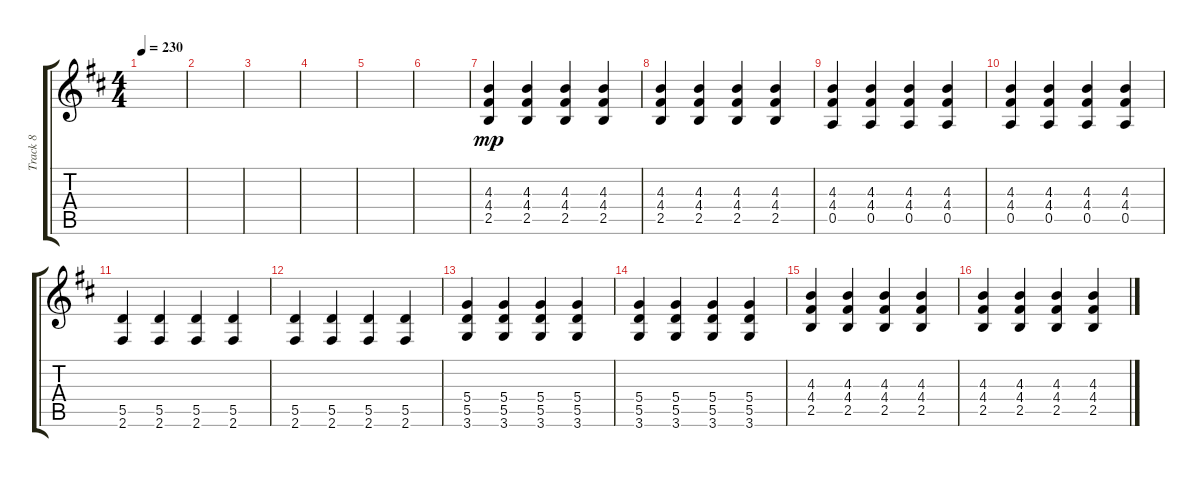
\track ("Track 8" "Track 8") {instrument distortionguitar}
\staff {score tabs}
\tuning (E4 B3 G3 D3 A2 E2) {hide}
\ts (4 4)
\tempo 230
\clef g2
\ks d
|
|
|
|
|
|
(4.3 4.4 2.5).4{dy mp} (4.3 4.4 2.5).4 (4.3 4.4 2.5).4 (4.3 4.4 2.5).4 |
(4.3 4.4 2.5).4 (4.3 4.4 2.5).4 (4.3 4.4 2.5).4 (4.3 4.4 2.5).4 |
(4.3 4.4 0.5).4 (4.3 4.4 0.5).4 (4.3 4.4 0.5).4 (4.3 4.4 0.5).4 |
(4.3 4.4 0.5).4 (4.3 4.4 0.5).4 (4.3 4.4 0.5).4 (4.3 4.4 0.5).4 |
(5.5 2.6).4 (5.5 2.6).4 (5.5 2.6).4 (5.5 2.6).4 |
(5.5 2.6).4 (5.5 2.6).4 (5.5 2.6).4 (5.5 2.6).4 |
(5.4 5.5 3.6).4 (5.4 5.5 3.6).4 (5.4 5.5 3.6).4 (5.4 5.5 3.6).4 |
(5.4 5.5 3.6).4 (5.4 5.5 3.6).4 (5.4 5.5 3.6).4 (5.4 5.5 3.6).4 |
(4.3 4.4 2.5).4 (4.3 4.4 2.5).4 (4.3 4.4 2.5).4 (4.3 4.4 2.5).4 |
(4.3 4.4 2.5).4 (4.3 4.4 2.5).4 (4.3 4.4 2.5).4 (4.3 4.4 2.5).4
